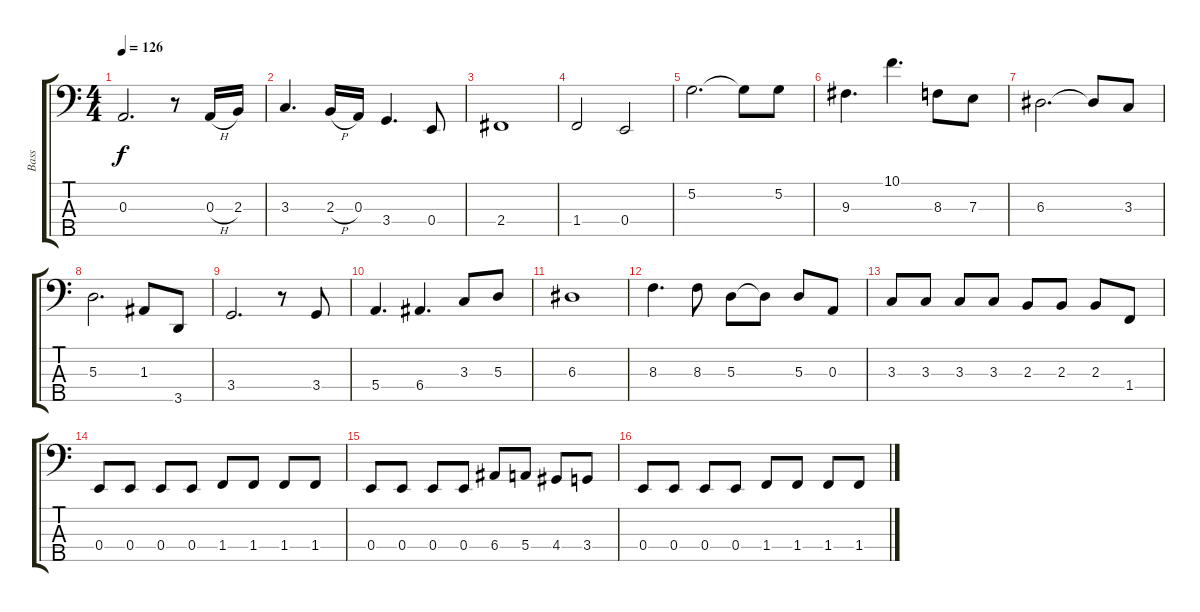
\track ("Bass" "Bass") {instrument electricbassfinger}
\staff {score tabs}
\tuning (G2 D2 A1 E1 B0) {hide}
\ts (4 4)
\tempo 126
\clef f4
\ks c
0.3.2{d dy f} r.8 0.3{h}.16 2.3.16 |
3.3.4{d} 2.3{h}.16 0.3.16 3.4.4{d} 0.4.8 |
2.4.1 |
1.4.2 0.4.2 |
5.2.2{d} 5.2{t}.8 5.2.8 |
9.3.4{d} 10.1.4{d} 8.3.8 7.3.8 |
6.3.2{d} 6.3{t}.8 3.3.8 |
5.3.2{d} 1.3.8 3.5.8 |
3.4.2{d} r.8 3.4.8 |
5.4.4{d} 6.4.4{d} 3.3.8 5.3.8 |
6.3.1 |
8.3.4{d} 8.3.8 5.3.8 5.3{t}.8 5.3.8 0.3.8 |
3.3.8{volume 8 balance 8 instrument electricbasspick} 3.3.8 3.3.8 3.3.8 2.3.8 2.3.8 2.3.8 1.4.8 |
0.4.8 0.4.8 0.4.8 0.4.8 1.4.8 1.4.8 1.4.8 1.4.8 |
0.4.8 0.4.8 0.4.8 0.4.8 6.4.8 5.4.8 4.4.8 3.4.8 |
0.4.8 0.4.8 0.4.8 0.4.8 1.4.8 1.4.8 1.4.8 1.4.8
